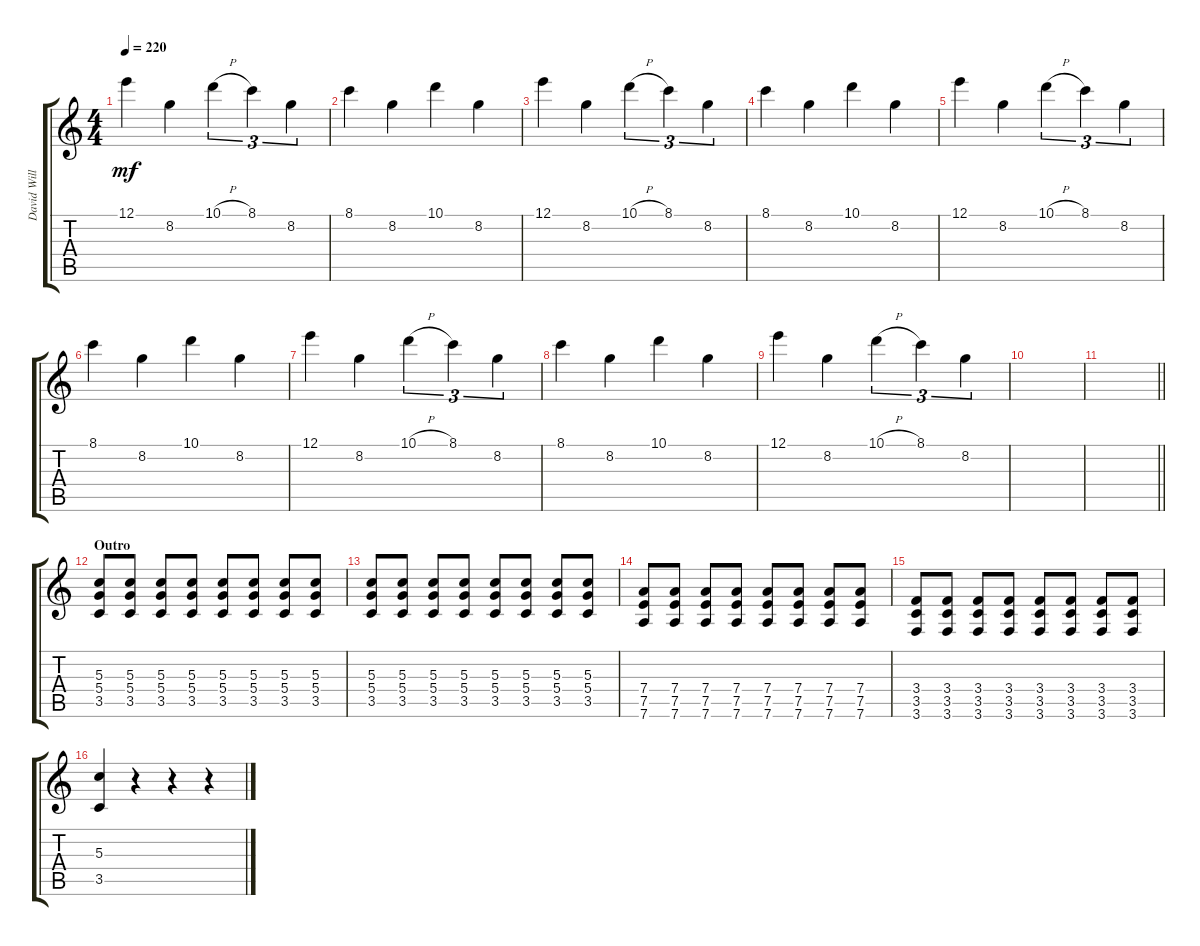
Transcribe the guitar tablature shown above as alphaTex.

\track ("David Williams" "David Will") {instrument overdrivenguitar}
\staff {score tabs}
\tuning (E4 B3 G3 D3 A2 D2) {hide}
\ts (4 4)
\tempo 220
\clef g2
\ks c
12.1.4{dy mf} 8.2.4 10.1{h}.4{tu (3 2)} 8.1.4{tu (3 2)} 8.2.4{tu (3 2)} |
8.1.4 8.2.4 10.1.4 8.2.4 |
12.1.4 8.2.4 10.1{h}.4{tu (3 2)} 8.1.4{tu (3 2)} 8.2.4{tu (3 2)} |
8.1.4 8.2.4 10.1.4 8.2.4 |
12.1.4 8.2.4 10.1{h}.4{tu (3 2)} 8.1.4{tu (3 2)} 8.2.4{tu (3 2)} |
8.1.4 8.2.4 10.1.4 8.2.4 |
12.1.4 8.2.4 10.1{h}.4{tu (3 2)} 8.1.4{tu (3 2)} 8.2.4{tu (3 2)} |
8.1.4 8.2.4 10.1.4 8.2.4 |
12.1.4 8.2.4 10.1{h}.4{tu (3 2)} 8.1.4{tu (3 2)} 8.2.4{tu (3 2)} |
|
\barLineRight lightlight
|
\section ("" "Outro")
(5.3 5.4 3.5).8 (5.3 5.4 3.5).8 (5.3 5.4 3.5).8 (5.3 5.4 3.5).8 (5.3 5.4 3.5).8 (5.3 5.4 3.5).8 (5.3 5.4 3.5).8 (5.3 5.4 3.5).8 |
(5.3 5.4 3.5).8 (5.3 5.4 3.5).8 (5.3 5.4 3.5).8 (5.3 5.4 3.5).8 (5.3 5.4 3.5).8 (5.3 5.4 3.5).8 (5.3 5.4 3.5).8 (5.3 5.4 3.5).8 |
(7.4 7.5 7.6).8 (7.4 7.5 7.6).8 (7.4 7.5 7.6).8 (7.4 7.5 7.6).8 (7.4 7.5 7.6).8 (7.4 7.5 7.6).8 (7.4 7.5 7.6).8 (7.4 7.5 7.6).8 |
(3.4 3.5 3.6).8 (3.4 3.5 3.6).8 (3.4 3.5 3.6).8 (3.4 3.5 3.6).8 (3.4 3.5 3.6).8 (3.4 3.5 3.6).8 (3.4 3.5 3.6).8 (3.4 3.5 3.6).8 |
(5.3 3.5).4 r.4 r.4 r.4
